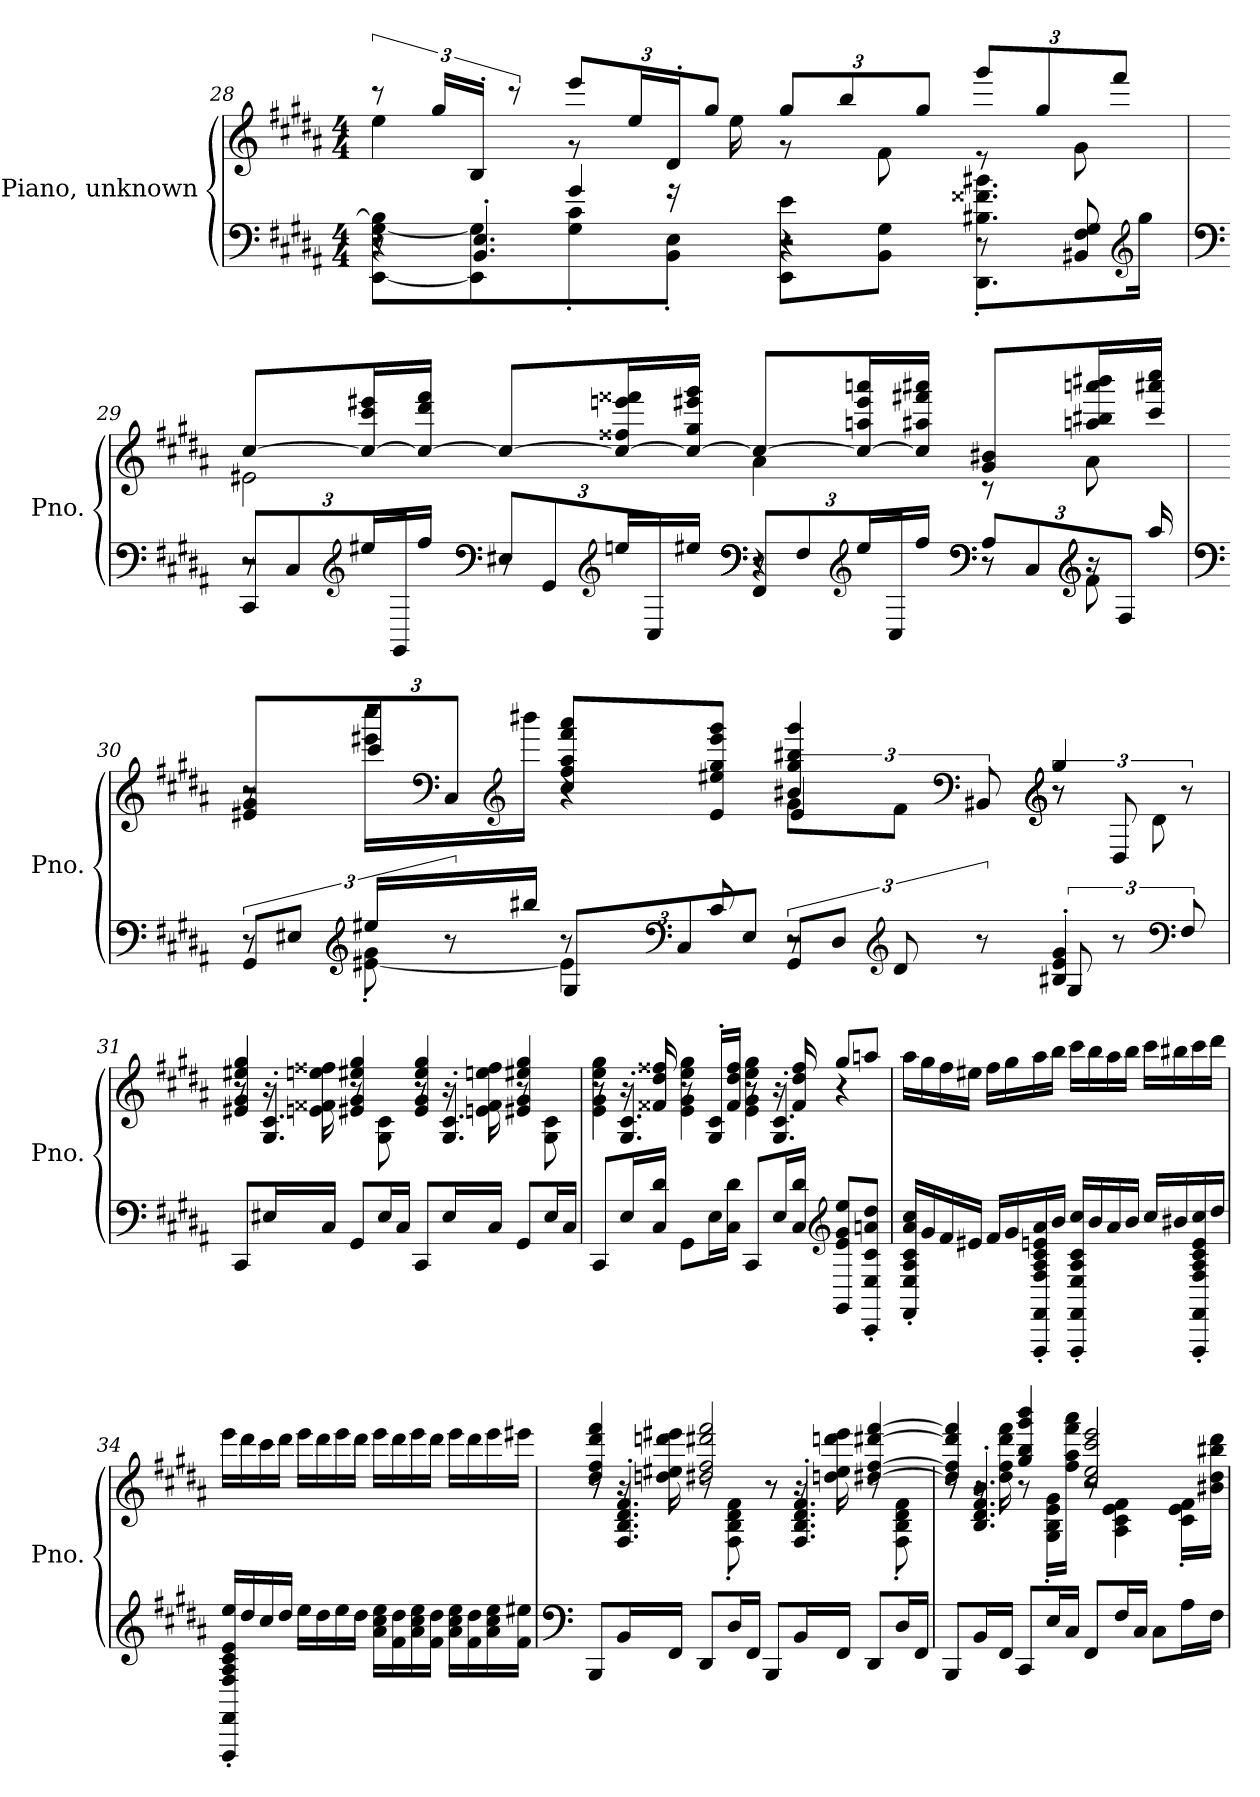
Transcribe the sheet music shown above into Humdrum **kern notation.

**kern	**kern
*part1	*part1
*staff2	*staff1
*I"Piano, unknown	*
*I'Pno.	*
!!LO:LB:g=z
*clefF4	*clefG2
*k[f#c#g#d#a#]	*k[f#c#g#d#a#]
*M4/4	*M4/4
=28	=28
*^	*^
*	*^	*	*
4r	[8EE\ [8G#\ 8B\]L	8r	12r	4ee\
.	.	.	24gg#/LL	.
.	8EE\] 8G#\]	4.BB/' 4.E/'	24B'/JJ	.
.	.	.	12r	.
*	*	*	*Xbrackettup	*
4g#/	8G#\' 8c#\'	.	12eee/L	8r
.	.	.	24ee/L	.
.	8BB\' 8E\'J	.	24d#'/J	16r
.	.	.	12gg#/J	.
.	.	.	.	16ee\
2r	8EE\ 8e\L	4r	12gg#/L	8r
.	.	.	12bb/	.
.	8BB\ 8G#\J	.	.	8f#\
.	.	.	12gg#/J	.
.	8.DD#\' 8.B#X\' 8.f##X\' 8.b#X\'L	8r	12ggg#/L	8r
.	.	.	12gg#/	.
.	.	8BB#X/ 8F#/ 8G#/	.	8g#\
.	.	.	12fff#/J	.
*clefG2	*	*	*	*
.	16gg#\Jk	.	.	.
!!LO:PB:g=z	!!
=29	=29	=29	=29	=29
*clefF4	*	*	*	*
*	*	*Xbrackettup	*	*
8r	2r	12CC#/L	[8cc#/L	2e#X\
.	.	12C#/	.	.
*clefG2	*	*	*	*
16ee#X/LL	.	.	16cc#/_ 16ccc#/ 16eee#X/L	.
.	.	12GG#/J	.	.
16ff#/JJ	.	.	16cc#/_ 16ddd#/ 16fff#/JJ	.
*clefF4	*	*	*	*
8r	.	12E#X/L	8cc#/L_	.
.	.	12GG#/	.	.
*clefG2	*	*	*	*
16een/LL	.	.	16cc#/_ 16ff##X/ 16eeen/ 16fff##X/L	.
.	.	12C#/J	.	.
16ee#X/JJ	.	.	16cc#/_ 16gg#/ 16eee#X/ 16ggg#/JJ	.
*clefF4	*	*	*	*
8r	4r	12FF#/L	8cc#/L_	4a#\
.	.	12F#/	.	.
*clefG2	*	*	*	*
16ee#/LL	.	.	16cc#/_ 16aan/ 16eee#/ 16aaan/L	.
.	.	12C#/J	.	.
16ff#/JJ	.	.	16cc#/] 16aa#X/ 16fff#X/ 16aaa#X/JJ	.
*clefF4	*	*	*	*
8r	8r	12A#/L	8g#/ 8b#X/L	8r
.	.	12C#/	.	.
*clefG2	*	*	*	*
16r	8f#\	.	16aan/ 16bb#X/ 16aaan/ 16bbb#X/L	8a#\
.	.	12F#/J	.	.
16aa#/	.	.	16ccc#/ 16aaa#X/ 16cccc#/JJ	.
*	*	*	*v	*v
!!LO:LB:g=z
=30	=30	=30	=30
*clefF4	*	*	*
*	*	*brackettup	*
*	*	*	*^
*	*	*	*	*^
8r	8r	12GG#/L	2r	8r	8e#X/ 8g#/L
.	.	12E#X/J	.	.	.
*clefG2	*	*	*	*	*
16ee#X/LL	[8e#X\' 8g#\'	.	.	16eee#X\ 16cccc#\LL	24ccc#/K
*	*	*	*clefF4	*	*
.	.	12r	.	.	12C#/J
*	*	*	*clefG2	*	*
16bb#X/JJ	.	.	.	16bbb#X\JJ	.
*	*	*Xbrackettup	*	*	*
8r	4e#\]	12G#/L	.	4r	8cc#/ 8ff#/ 8aa#/ 8fff#/ 8aaa#/L
*clefF4	*	*	*	*	*
.	.	12C#/	.	.	.
8c#/	.	.	.	.	8e#/ 8ee#X/ 8gg#/ 8eee#/ 8ggg#/J
.	.	12E#/J	.	.	.
*	*	*brackettup	*	*	*brackettup
8r	2r	12GG#/L	4b#X/ 4gg#/ 4bb#X/ 4ggg#/	8g#\L	6e#/
.	.	12D#/J	.	.	.
*clefG2	*	*	*	*	*
8d#/	.	.	.	8f#\J	.
*	*	*	*clefF4	*	*
.	.	12r	.	.	12BB#X/
*	*	*	*clefG2	*	*
4B#X/' 4e#/' 4g#/'	.	12G#/	4gg#/	8r	12r
.	.	12r	.	.	12D#/
.	.	.	.	8d#\	.
*clefF4	*	*	*	*	*
.	.	12F#/	.	.	12r
*v	*v	*v	*	*	*
!!LO:LB:g=z	!!	!!
=31	=31	=31	=31
8CC#/L	4e#X/ 4g#/ 4ee#X/ 4gg#/	8r	8r
16E#X/L	.	16r	4.G#/' 4.c#/'
16C#/JJ	.	16en\ 16f##X\ 16een\ 16ff##X\	.
8GG#/L	4e#X/ 4g#/ 4ee#X/ 4gg#/	8r	.
16E#/L	.	8G#\ 8c#\	.
16C#/JJ	.	.	.
8CC#/L	4e#/ 4g#/ 4ee#/ 4gg#/	8r	8r
16E#/L	.	16r	4.G#/' 4.c#/'
16C#/JJ	.	16en\ 16f##\ 16een\ 16ff##\	.
8GG#/L	4e#X/ 4g#/ 4ee#X/ 4gg#/	8r	.
16E#/L	.	8G#\ 8c#\	.
16C#/JJ	.	.	.
=32	=32	=32	=32
8CC#/L	8r	4e\ 4g#\ 4ee\ 4gg#\	8r
16E/L	16r	.	4.G#/' 4.c#/'
16C#/ 16d#/JJ	16f##X/ 16dd#/ 16ff##X/	.	.
8GG#\L	8r	4e\ 4g#\ 4ee\ 4gg#\	.
16E\L	16G#/' 16c#/'LL	.	.
16C#\ 16d#\JJ	16f##/ 16dd#/ 16ff##/JJ	.	.
8CC#/L	8r	4e\ 4g#\ 4ee\ 4gg#\	8r
16E/L	16r	.	4.G#/' 4.c#/'
16C#/ 16d#/JJ	16f##/ 16dd#/ 16ff##/	.	.
*clefG2	*	*	*
8GG#/ 8e/ 8g#/ 8ee/L	8gg#/L	4r	.
8CC#/' 8E/' 8c#/' 8an/' 8dd#/'J	8aan/J	.	.
*	*v	*v	*v
!!LO:LB:g=z
=33	=33
16FF#/' 16E/' 16A#/' 16c#/' 16a#/' 16cc#/'LL	16aa#\LL
16g#/	16gg#\
16f#/	16ff#\
16e#X/JJ	16ee#X\JJ
16f#/LL	16ff#\LL
16g#/	16gg#\
16FFF#/' 16FF#/' 16F#/' 16A#/' 16c#/' 16en/' 16a#/'	16aa#\
16b/JJ	16bb\JJ
16FFF#/' 16FF#/' 16E/' 16A#/' 16c#/' 16cc#/'LL	16ccc#\LL
16b/	16bb\
16a#/	16aa#\
16b/JJ	16bb\JJ
16cc#/LL	16ccc#\LL
16b#X/	16bb#X\
16FFF#/' 16FF#/' 16F#/' 16A#/' 16c#/' 16e/' 16cc#/'	16ccc#\
16dd#/JJ	16ddd#\JJ
!!LO:LB:g=z
=34	=34
16FFF#/' 16FF#/' 16F#/' 16A#/' 16c#/' 16e/' 16ee/'LL	16eee\LL
16dd#/	16ddd#\
16cc#/	16ccc#\
16dd#/JJ	16ddd#\JJ
16ee\LL	16eee\LL
16dd#\	16ddd#\
16ee\	16eee\
16dd#\JJ	16ddd#\JJ
16a#\ 16cc#\ 16ee\LL	16eee\LL
16f#\ 16dd#\	16ddd#\
16a#\ 16cc#\ 16ee\	16eee\
16f#\ 16dd#\JJ	16ddd#\JJ
16a#\ 16cc#\ 16ee\LL	16eee\LL
16f#\ 16dd#\	16ddd#\
16a#\ 16cc#\ 16ee\	16eee\
16f#\ 16ee#X\JJ	16eee#X\JJ
=35	=35
*clefF4	*
*	*^
*	*	*^
8BBB/L	4dd#/ 4ff#/ 4ddd#/ 4fff#/	8r	8r
16BB/L	.	16r	4.F#/' 4.B/' 4.d#/' 4.f#/'
16FF#/JJ	.	16ddn\ 16ee#X\ 16dddn\ 16eee#X\	.
8DD#/L	2dd#X/ 2ff#/ 2ddd#X/ 2fff#/	8r	.
16D#/L	.	8F#\' 8B\' 8d#\' 8f#\'	.
16FF#/JJ	.	.	.
8BBB/L	.	8r	8r
16BB/L	.	16r	4.F#/' 4.B/' 4.d#/' 4.f#/'
16FF#/JJ	.	16ddn\ 16ee#\ 16dddn\ 16eee#\	.
8DD#/L	[4dd#X/ [4ff#/ [4ddd#X/ [4fff#/	8r	.
16D#/L	.	8F#\' 8B\' 8d#\' 8f#\'	.
16FF#/JJ	.	.	.
!!LO:LB:g=z	!!	!!
=36	=36	=36	=36
8BBB/L	4dd#/] 4ff#/] 4ddd#/] 4fff#/]	8r	8r
16BB/L	.	16r	4.B/' 4.d#/' 4.f#/' 4.b/'
16FF#/JJ	.	16dd#\ 16ff#\ 16ddd#\ 16fff#\	.
8CC#/L	4gg#/ 4bb/ 4ggg#/ 4bbb/	8r	.
16E/L	.	16G#\' 16B\' 16e\' 16g#\'LL	.
16C#/JJ	.	16ff#\ 16aa#\ 16fff#\ 16aaa#\JJ	.
8FF#/L	2cc#/ 2ee/ 2ccc#/ 2eee/	8r	2r
16F#/L	.	4A#\ 4c#\ 4e\ 4f#\	.
16C#/JJ	.	.	.
8C#\L	.	.	.
16A#\L	.	16c#\' 16e\' 16f#\'LL	.
16F#\JJ	.	16b#X\ 16dd#\ 16bb#X\ 16ddd#\JJ	.
*	*v	*v	*v
=	=
*-	*-
